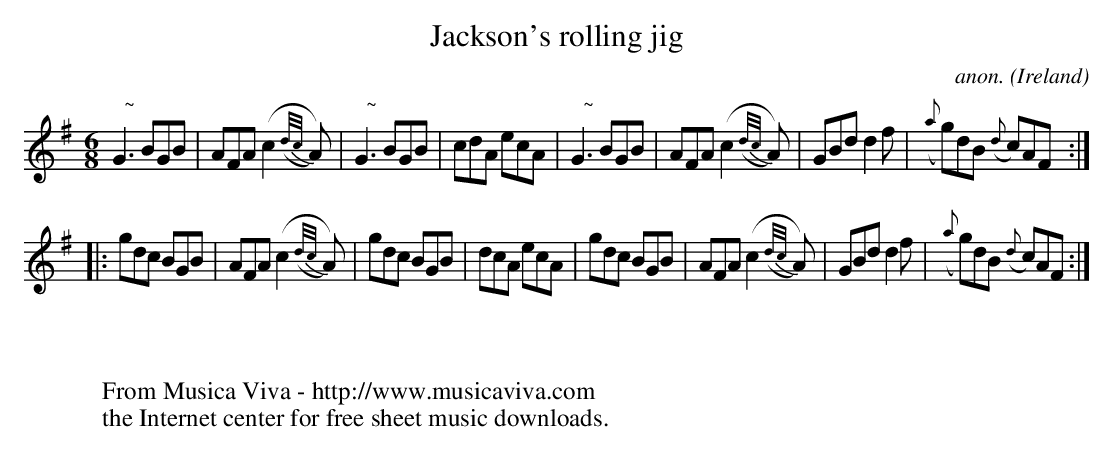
X:1
T:Jackson's rolling jig
C:anon.
O:Ireland
m:Nn3 = n o/n/ (3m/n/-n/
M:6/8
L:1/8
K:G
"   ~"NG3 BGB|AFA (c2({d/c/}A))|"   ~"NG3 BGB|cdA ecA|"   ~"NG3 BGB|AFA (c2({d/c/}A))|GBd d2f|({a}g)dB ({d}c)AF:|
|:gdc BGB|AFA (c2({d/c/}A))|gdc BGB|dcA ecA|gdc BGB|AFA (c2({d/c/}A))|GBd d2f|({a}g)dB ({d}c)AF:|
W:
W:
W: From Musica Viva - http://www.musicaviva.com
W: the Internet center for free sheet music downloads.
